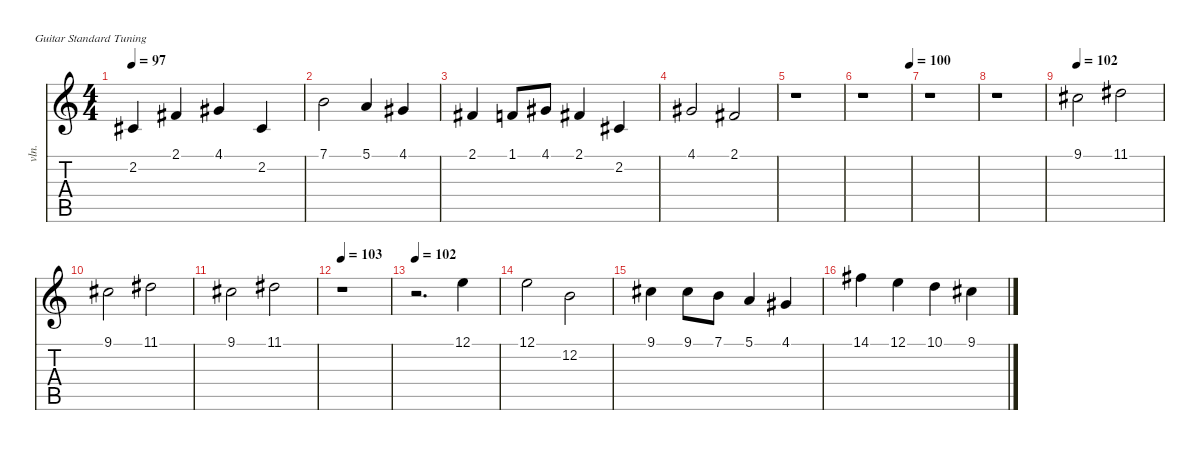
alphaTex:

\defaultSystemsLayout 4
\hideDynamics
\bracketExtendMode nobrackets
\otherSystemsTrackNameOrientation horizontal
\track ("Track 4" "vln.") {instrument stringensemble1}
\staff {score tabs}
\tuning (E4 B3 G3 D3 A2 E2)
\ts (4 4)
\tempo 97
\clef g2
\ks c
2.2{acc #}.4{dy f beam Up} 2.1{acc #}.4{beam Up} 4.1{acc #}.4{beam Up} 2.2{acc #}.4{beam Up} |
7.1.2{dy ff beam Down} 5.1.4{beam Up} 4.1{acc #}.4{beam Up} |
2.1{acc #}.4{beam Up} 1.1.8{beam Up} 4.1{acc #}.8{beam Up} 2.1{acc #}.4{beam Up} 2.2{acc #}.4{beam Up} |
4.1{acc #}.2{beam Up} 2.1{acc #}.2{dy f beam Up} |
r.1{beam Down} |
\tempo (100 0.989691)
r.1{beam Down} |
r.1{beam Down} |
r.1{beam Down} |
\tempo 102
9.1{acc #}.2{beam Down} 11.1{acc #}.2{beam Down} |
9.1{acc #}.2{beam Down} 11.1{acc #}.2{beam Down} |
9.1{acc #}.2{dy ff beam Down} 11.1{acc #}.2{beam Down} |
\tempo 103
r.1{beam Down} |
\tempo 102
r.2{d beam Down} 12.1.4{beam Down} |
12.1.2{beam Down} 12.2.2{beam Down} |
9.1{acc #}.4{beam Down} 9.1{acc #}.8{beam Down} 7.1.8{beam Down} 5.1.4{beam Up} 4.1{acc #}.4{beam Up} |
14.1{acc #}.4{beam Down} 12.1.4{beam Down} 10.1.4{beam Down} 9.1{acc #}.4{beam Down}
